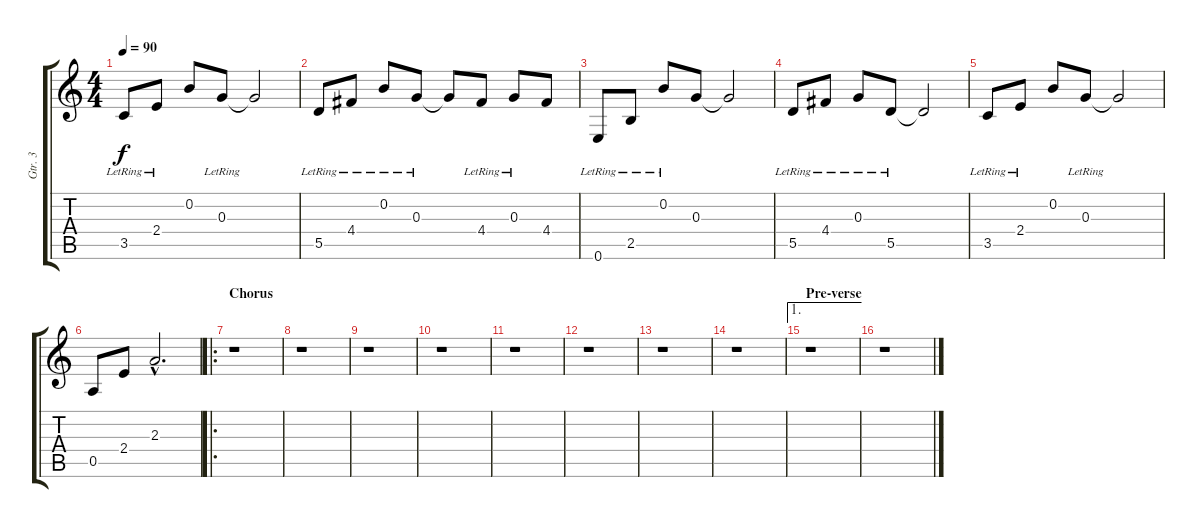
\track ("Gtr. 3" "Gtr. 3") {instrument electricguitarclean}
\staff {score tabs}
\tuning (E4 B3 G3 D3 A2 E2) {hide}
\ts (4 4)
\tempo 90
\clef g2
\ks c
3.5{lr}.8{dy f} 2.4{lr}.8 0.2.8 0.3{lr}.8 0.3{t}.2 |
5.5{lr}.8 4.4{lr}.8 0.2{lr}.8 0.3{lr}.8 0.3{t}.8 4.4{lr}.8 0.3{lr}.8 4.4.8 |
0.6{lr}.8 2.5{lr}.8 0.2{lr}.8 0.3.8 0.3{t}.2 |
5.5{lr}.8 4.4{lr}.8 0.3{lr}.8 5.5{lr}.8 5.5{t}.2 |
3.5{lr}.8 2.4{lr}.8 0.2.8 0.3{lr}.8 0.3{t}.2 |
0.5.8 2.4.8 2.3{hac}.2{d} |
\ro
\section ("" "Chorus")
r.1 |
r.1 |
r.1 |
r.1 |
r.1 |
r.1 |
r.1 |
r.1 |
\ae 1
\section ("" "Pre-verse")
r.1 |
r.1
